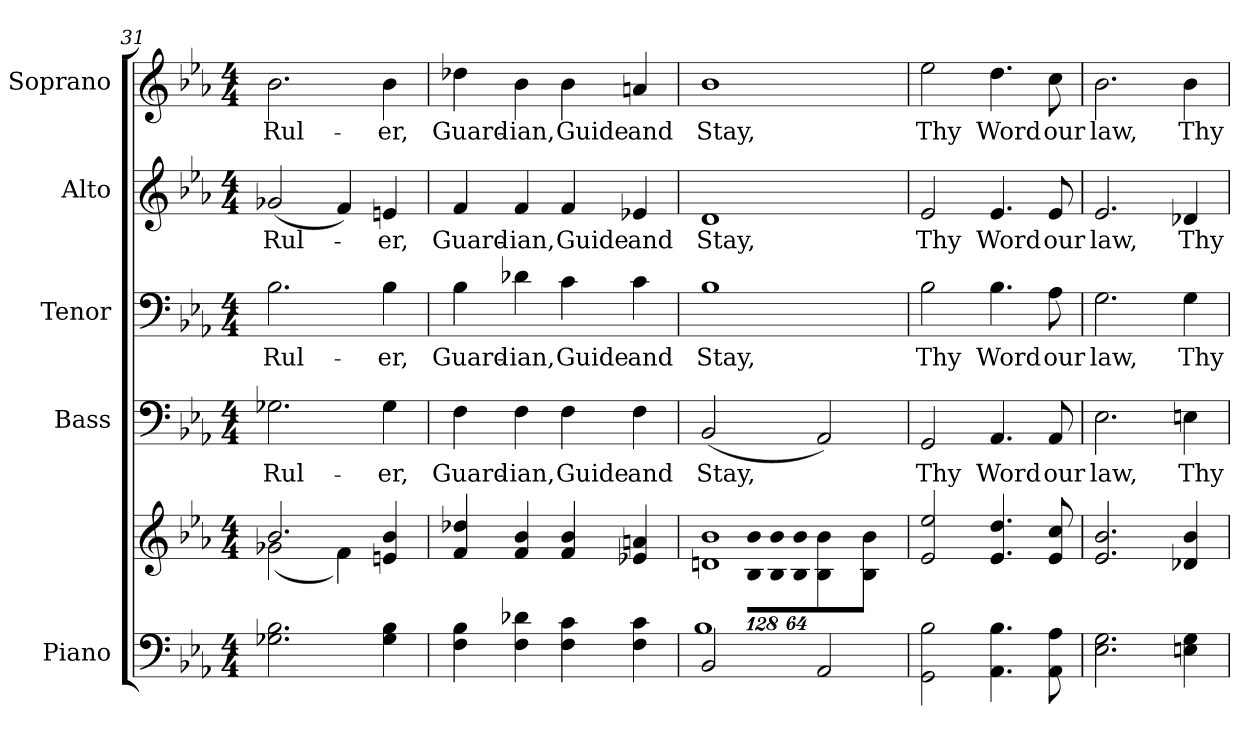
**kern	**kern	**kern	**text	**kern	**text	**kern	**text	**kern	**text
*part5	*part5	*part4	*part4	*part3	*part3	*part2	*part2	*part1	*part1
*staff6	*staff5	*staff4	*staff4	*staff3	*staff3	*staff2	*staff2	*staff1	*staff1
*I"Piano	*	*I"Bass	*	*I"Tenor	*	*I"Alto	*	*I"Soprano	*
*I'Pno.	*	*I'B.	*	*I'T.	*	*I'A.	*	*I'S.	*
!!LO:PB:g=z
*clefF4	*clefG2	*clefF4	*	*clefF4	*	*clefG2	*	*clefG2	*
*k[b-e-a-]	*k[b-e-a-]	*k[b-e-a-]	*	*k[b-e-a-]	*	*k[b-e-a-]	*	*k[b-e-a-]	*
*E-:	*E-:	*E-:	*	*E-:	*	*E-:	*	*E-:	*
*M4/4	*M4/4	*M4/4	*	*M4/4	*	*M4/4	*	*M4/4	*
=31	=31	=31	=31	=31	=31	=31	=31	=31	=31
*	*^	*	*	*	*	*	*	*	*
!	!	!	!	!LO:LY:b:color=#000000	!	!	!	!	!	!
!	!	!	!	!	!	!LO:LY:b:color=#000000	!	!	!	!
!	!	!	!	!	!	!	!	!LO:LY:b:color=#000000	!	!
!	!	!	!	!	!	!	!	!	!	!LO:LY:b:color=#000000
2.G-Xi\ 2.B-i	2.b-i/	(2g-Xi\	2.G-Xi\	Rul-	2.B-i\	Rul-	(2g-Xi/	Rul-	2.b-i\	Rul-
.	.	4fi\)	.	.	.	.	4fi/)	.	.	.
!	!	!	!	!LO:LY:b:color=#000000	!	!	!	!	!	!
!	!	!	!	!	!	!LO:LY:b:color=#000000	!	!	!	!
!	!	!	!	!	!	!	!	!LO:LY:b:color=#000000	!	!
!	!	!	!	!	!	!	!	!	!	!LO:LY:b:color=#000000
4G-i\ 4B-i	4eni/ 4b-i	4ryy	4G-i\	-er,	4B-i\	-er,	4eni/	-er,	4b-i\	-er,
*	*v	*v	*	*	*	*	*	*	*	*
=32	=32	=32	=32	=32	=32	=32	=32	=32	=32
*	*^	*	*	*	*	*	*	*	*
!	!	!	!	!LO:LY:b:color=#000000	!	!	!	!	!	!
*	*v	*v	*	*	*	*	*	*	*	*
*	*^	*	*	*	*	*	*	*	*
!	!	!	!	!	!	!LO:LY:b:color=#000000	!	!	!	!
*	*v	*v	*	*	*	*	*	*	*	*
*	*^	*	*	*	*	*	*	*	*
!	!	!	!	!	!	!	!	!LO:LY:b:color=#000000	!	!
*	*v	*v	*	*	*	*	*	*	*	*
*	*^	*	*	*	*	*	*	*	*
!	!	!	!	!	!	!	!	!	!	!LO:LY:b:color=#000000
*	*v	*v	*	*	*	*	*	*	*	*
4Fi\ 4B-i	4fi/ 4dd-Xi	4Fi\	Guard-	4B-i\	Guard-	4fi/	Guard-	4dd-Xi\	Guard-
!	!	!	!LO:LY:b:color=#000000	!	!	!	!	!	!
!	!	!	!	!	!LO:LY:b:color=#000000	!	!	!	!
!	!	!	!	!	!	!	!LO:LY:b:color=#000000	!	!
!	!	!	!	!	!	!	!	!	!LO:LY:b:color=#000000
4Fi\ 4d-Xi	4fi/ 4b-i	4Fi\	-ian,	4d-Xi\	-ian,	4fi/	-ian,	4b-i\	-ian,
!	!	!	!LO:LY:b:color=#000000	!	!	!	!	!	!
!	!	!	!	!	!LO:LY:b:color=#000000	!	!	!	!
!	!	!	!	!	!	!	!LO:LY:b:color=#000000	!	!
!	!	!	!	!	!	!	!	!	!LO:LY:b:color=#000000
4Fi\ 4ci	4fi/ 4b-i	4Fi\	Guide	4ci\	Guide	4fi/	Guide	4b-i\	Guide
!	!	!	!LO:LY:b:color=#000000	!	!	!	!	!	!
!	!	!	!	!	!LO:LY:b:color=#000000	!	!	!	!
!	!	!	!	!	!	!	!LO:LY:b:color=#000000	!	!
!	!	!	!	!	!	!	!	!	!LO:LY:b:color=#000000
4Fi\ 4ci	4e-Xi/ 4ani	4Fi\	and	4ci\	and	4e-Xi/	and	4ani/	and
=33	=33	=33	=33	=33	=33	=33	=33	=33	=33
*^	*^	*	*	*	*	*	*	*	*
!	!	!	!	!	!LO:LY:b:color=#000000	!	!	!	!	!	!
!	!	!	!	!	!	!	!LO:LY:b:color=#000000	!	!	!	!
!	!	!	!	!	!	!	!	!	!LO:LY:b:color=#000000	!	!
!	!	!	!	!	!	!	!	!	!	!	!LO:LY:b:color=#000000
2BB-i/	1B-i	1dni 1b-i	4ryy	(2BB-i/	Stay,	1B-i	Stay,	1di	Stay,	1b-i	Stay,
*	*	*	*Xbrackettup	*	*	*	*	*	*	*	*
!	!	!	!LO:N:vis=8	!	!	!	!	!	!	!	!
.	.	.	1024%85B-i\ 1024%85b-iL	.	.	.	.	.	.	.	.
!	!	!	!LO:N:vis=8	!	!	!	!	!	!	!	!
.	.	.	1024%85B-i\ 1024%85b-i	.	.	.	.	.	.	.	.
!	!	!	!LO:N:vis=8	!	!	!	!	!	!	!	!
.	.	.	512%43B-i\ 512%43b-iJ	.	.	.	.	.	.	.	.
2AA-i/	.	.	4B-i\ 4b-i	2AA-i/)	.	.	.	.	.	.	.
.	.	.	4B-i\ 4b-i	.	.	.	.	.	.	.	.
*v	*v	*	*	*	*	*	*	*	*	*	*
*	*v	*v	*	*	*	*	*	*	*	*
!!LO:PB:g=z
=34	=34	=34	=34	=34	=34	=34	=34	=34	=34
*	*^	*	*	*	*	*	*	*	*
!	!	!	!	!LO:LY:b:color=#000000	!	!	!	!	!	!
*	*v	*v	*	*	*	*	*	*	*	*
*	*^	*	*	*	*	*	*	*	*
!	!	!	!	!	!	!LO:LY:b:color=#000000	!	!	!	!
*	*v	*v	*	*	*	*	*	*	*	*
*	*^	*	*	*	*	*	*	*	*
!	!	!	!	!	!	!	!	!LO:LY:b:color=#000000	!	!
*	*v	*v	*	*	*	*	*	*	*	*
*	*^	*	*	*	*	*	*	*	*
!	!	!	!	!	!	!	!	!	!	!LO:LY:b:color=#000000
*	*v	*v	*	*	*	*	*	*	*	*
2GGi\ 2B-i	2e-i/ 2ee-i	2GGi/	Thy	2B-i\	Thy	2e-i/	Thy	2ee-i\	Thy
!	!	!	!LO:LY:b:color=#000000	!	!	!	!	!	!
!	!	!	!	!	!LO:LY:b:color=#000000	!	!	!	!
!	!	!	!	!	!	!	!LO:LY:b:color=#000000	!	!
!	!	!	!	!	!	!	!	!	!LO:LY:b:color=#000000
4.AA-i\ 4.B-i	4.e-i/ 4.ddi	4.AA-i/	Word	4.B-i\	Word	4.e-i/	Word	4.ddi\	Word
!	!	!	!LO:LY:b:color=#000000	!	!	!	!	!	!
!	!	!	!	!	!LO:LY:b:color=#000000	!	!	!	!
!	!	!	!	!	!	!	!LO:LY:b:color=#000000	!	!
!	!	!	!	!	!	!	!	!	!LO:LY:b:color=#000000
8AA-i\ 8A-i	8e-i/ 8cci	8AA-i/	our	8A-i\	our	8e-i/	our	8cci\	our
=35	=35	=35	=35	=35	=35	=35	=35	=35	=35
!	!	!	!LO:LY:b:color=#000000	!	!	!	!	!	!
!	!	!	!	!	!LO:LY:b:color=#000000	!	!	!	!
!	!	!	!	!	!	!	!LO:LY:b:color=#000000	!	!
!	!	!	!	!	!	!	!	!	!LO:LY:b:color=#000000
2.E-i\ 2.Gi	2.e-i/ 2.b-i	2.E-i\	law,	2.Gi\	law,	2.e-i/	law,	2.b-i\	law,
!	!	!	!LO:LY:b:color=#000000	!	!	!	!	!	!
!	!	!	!	!	!LO:LY:b:color=#000000	!	!	!	!
!	!	!	!	!	!	!	!LO:LY:b:color=#000000	!	!
!	!	!	!	!	!	!	!	!	!LO:LY:b:color=#000000
4Eni\ 4Gi	4d-Xi/ 4b-i	4Eni\	Thy	4Gi\	Thy	4d-Xi/	Thy	4b-i\	Thy
=	=	=	=	=	=	=	=	=	=
*-	*-	*-	*-	*-	*-	*-	*-	*-	*-
